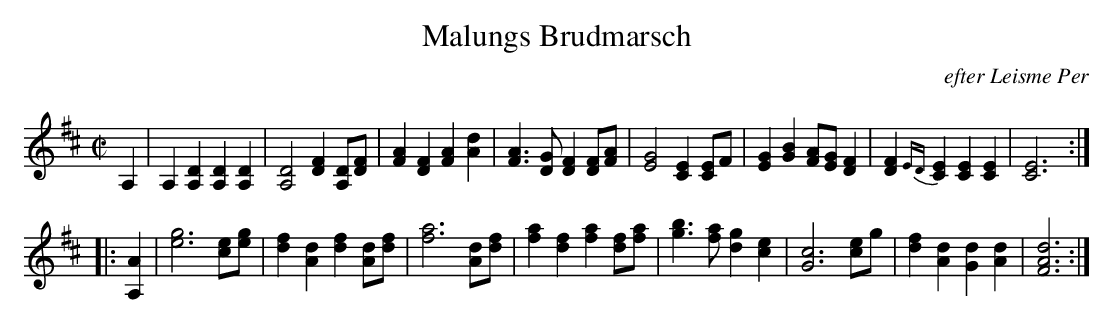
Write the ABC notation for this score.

X:1
T: Malungs Brudmarsch
O: efter Leisme Per
M: C|
L: 1/8
K: D
A,2 \
| A,2[D2A,2] [D2A,2][D2A,2] \
| [D4A,4][F2D2] [DA,][FD] \
| [A2F2][F2D2] [A2F2][d2A2] \
| [A3F3][GD] [F2D2][FD][AF] \
| [G4E4] [E2C2][EC2]F \
| [G2E2][B2G2] [AF][GE][F2D2] \
| [F2D2]{ED}[E2C2] [E2C2][E2C2] \
| [E6C6] :|
|: [A2A,2] \
| [g6e6] [ec][ge] \
| [f2d2][d2A2] [f2d2][dA][fd] \
| [a6f6] [dA][fd] \
| [a2f2][f2d2] [a2f2][fd][af] \
| [b3g3][af] [g2d2][e2c2] \
| [c6G6] [ec2]g \
| [f2d2][d2A2] [d2G2][d2A2] \
| [d6A6F6] :|
